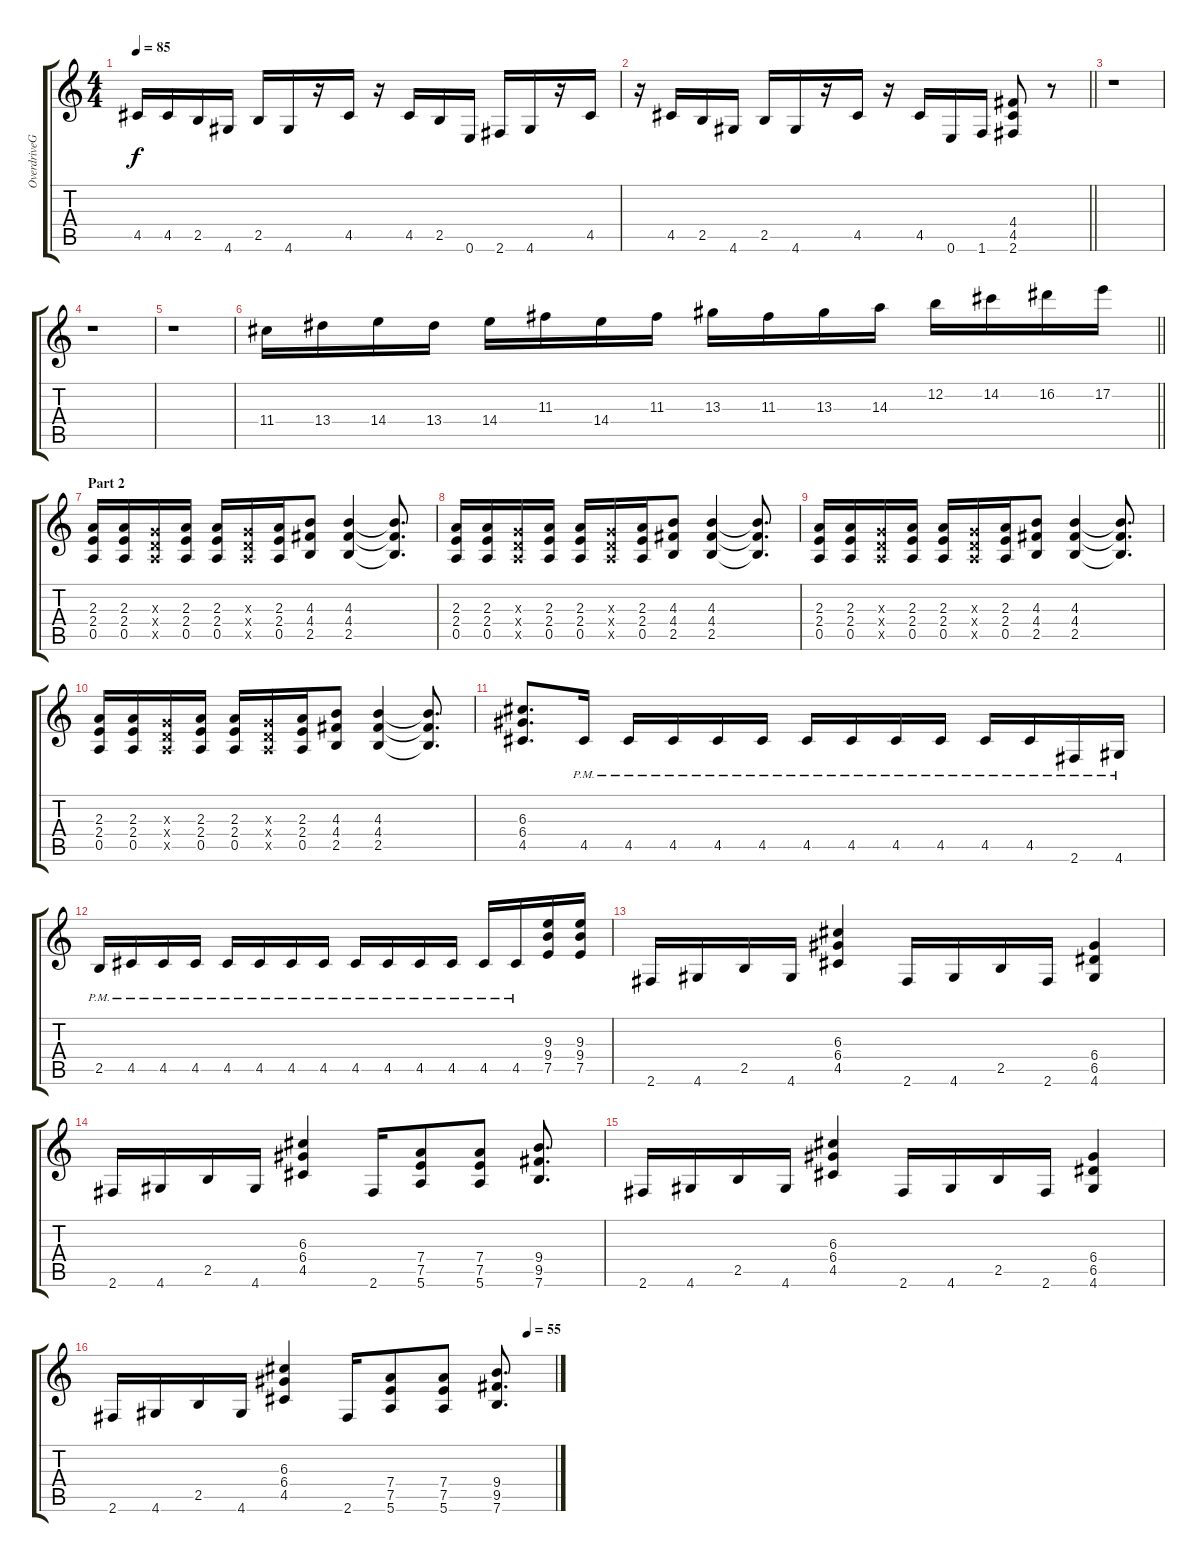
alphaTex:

\track ("OverdriveG" "OverdriveG") {instrument overdrivenguitar}
\staff {score tabs}
\tuning (E4 B3 G3 D3 A2 E2) {hide}
\ts (4 4)
\tempo 85
\clef g2
\ks c
4.5.16{dy f} 4.5.16 2.5.16 4.6.16 2.5.16 4.6.16 r.16 4.5.16 r.16 4.5.16 2.5.16 0.6.16 2.6.16 4.6.16 r.16 4.5.16 |
\barLineRight lightlight
r.16 4.5.16 2.5.16 4.6.16 2.5.16 4.6.16 r.16 4.5.16 r.16 4.5.16 0.6.16 1.6.16 (4.4 4.5 2.6).8 r.8 |
r.1 |
r.1 |
r.1 |
\barLineRight lightlight
11.4.16 13.4.16 14.4.16 13.4.16 14.4.16 11.3.16 14.4.16 11.3.16 13.3.16 11.3.16 13.3.16 14.3.16 12.2.16 14.2.16 16.2.16 17.2.16 |
\section ("" "Part 2")
(2.3 2.4 0.5).16{volume 14} (2.3 2.4 0.5).16 (0.3{x} 0.4{x} 0.5{x}).16 (2.3 2.4 0.5).16 (2.3 2.4 0.5).16 (0.3{x} 0.4{x} 0.5{x}).16 (2.3 2.4 0.5).16 (4.3 4.4 2.5).8 (4.3 4.4 2.5).4 (4.3{t} 4.4{t} 2.5{t}).8{d} |
(2.3 2.4 0.5).16 (2.3 2.4 0.5).16 (0.3{x} 0.4{x} 0.5{x}).16 (2.3 2.4 0.5).16 (2.3 2.4 0.5).16 (0.3{x} 0.4{x} 0.5{x}).16 (2.3 2.4 0.5).16 (4.3 4.4 2.5).8 (4.3 4.4 2.5).4 (4.3{t} 4.4{t} 2.5{t}).8{d} |
(2.3 2.4 0.5).16 (2.3 2.4 0.5).16 (0.3{x} 0.4{x} 0.5{x}).16 (2.3 2.4 0.5).16 (2.3 2.4 0.5).16 (0.3{x} 0.4{x} 0.5{x}).16 (2.3 2.4 0.5).16 (4.3 4.4 2.5).8 (4.3 4.4 2.5).4 (4.3{t} 4.4{t} 2.5{t}).8{d} |
(2.3 2.4 0.5).16 (2.3 2.4 0.5).16 (0.3{x} 0.4{x} 0.5{x}).16 (2.3 2.4 0.5).16 (2.3 2.4 0.5).16 (0.3{x} 0.4{x} 0.5{x}).16 (2.3 2.4 0.5).16 (4.3 4.4 2.5).8 (4.3 4.4 2.5).4 (4.3{t} 4.4{t} 2.5{t}).8{d} |
(6.3 6.4 4.5).8{d} 4.5{pm}.16 4.5{pm}.16 4.5{pm}.16 4.5{pm}.16 4.5{pm}.16 4.5{pm}.16 4.5{pm}.16 4.5{pm}.16 4.5{pm}.16 4.5{pm}.16 4.5{pm}.16 2.6{pm}.16 4.6{pm}.16 |
2.5{pm}.16 4.5{pm}.16 4.5{pm}.16 4.5{pm}.16 4.5{pm}.16 4.5{pm}.16 4.5{pm}.16 4.5{pm}.16 4.5{pm}.16 4.5{pm}.16 4.5{pm}.16 4.5{pm}.16 4.5{pm}.16 4.5{pm}.16 (9.3 9.4 7.5).16 (9.3 9.4 7.5).16 |
2.6.16 4.6.16 2.5.16 4.6.16 (6.3 6.4 4.5).4 2.6.16 4.6.16 2.5.16 2.6.16 (6.4 6.5 4.6).4 |
2.6.16 4.6.16 2.5.16 4.6.16 (6.3 6.4 4.5).4 2.6.16 (7.4 7.5 5.6).8 (7.4 7.5 5.6).8 (9.4 9.5 7.6).8{d} |
2.6.16 4.6.16 2.5.16 4.6.16 (6.3 6.4 4.5).4 2.6.16 4.6.16 2.5.16 2.6.16 (6.4 6.5 4.6).4 |
\tempo (55 0.9375)
2.6.16 4.6.16 2.5.16 4.6.16 (6.3 6.4 4.5).4 2.6.16 (7.4 7.5 5.6).8 (7.4 7.5 5.6).8 (9.4 9.5 7.6).8{d}
